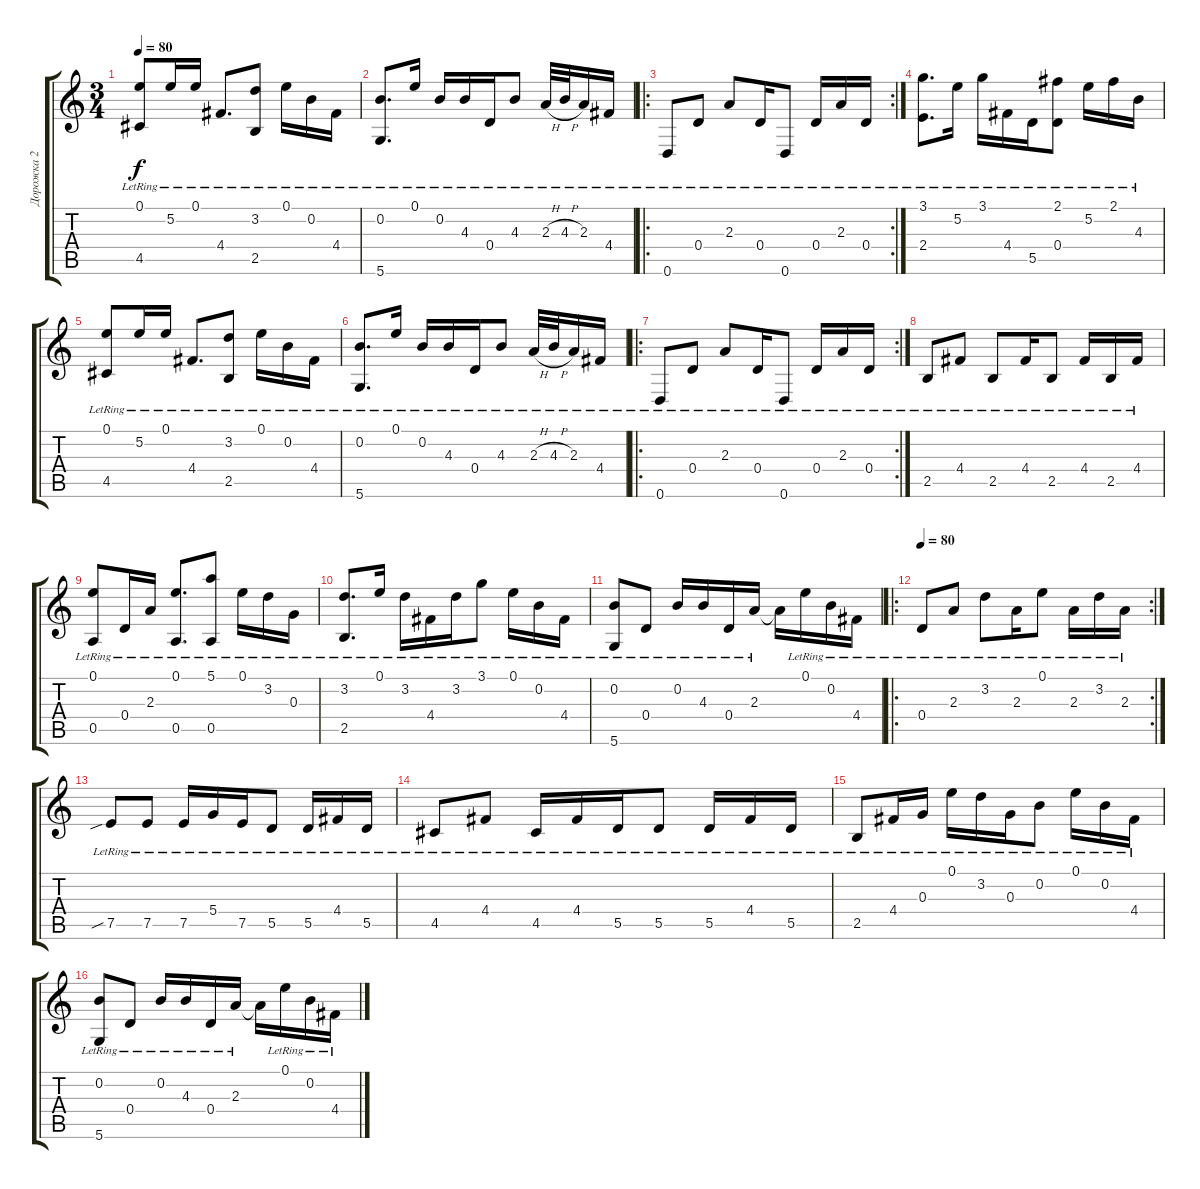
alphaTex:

\track ("Дорожка 2" "Дорожка 2") {solo instrument acousticguitarsteel}
\staff {score tabs}
\tuning (E4 B3 G3 D3 A2 D2) {hide}
\ts (3 4)
\tempo 80
\clef g2
\ks c
(0.1{lr} 4.5{lr}).8{dy f} 5.2{lr}.16 0.1{lr}.16 4.4{lr}.8{d} (3.2{lr} 2.5{lr}).8 0.1{lr}.16 0.2{lr}.16 4.4{lr}.16 |
(0.2{lr} 5.6{lr}).8{d} 0.1{lr}.16 0.2{lr}.16 4.3{lr}.16 0.4{lr}.16 4.3{lr}.8 2.3{h lr}.32 4.3{h lr}.32 2.3{lr}.16 4.4{lr}.16 |
\ro
\rc 2
0.6{lr}.8 0.4{lr}.8 2.3{lr}.8 0.4{lr}.16 0.6{lr}.8 0.4{lr}.16 2.3{lr}.16 0.4{lr}.16 |
(3.1{lr} 2.4{lr}).8{d} 5.2{lr}.16 3.1{lr}.16 4.4{lr}.16 5.5{lr}.16 (2.1{lr} 0.4{lr}).8 5.2{lr}.16 2.1{lr}.16 4.3{lr}.16 |
(0.1{lr} 4.5{lr}).8 5.2{lr}.16 0.1{lr}.16 4.4{lr}.8{d} (3.2{lr} 2.5{lr}).8 0.1{lr}.16 0.2{lr}.16 4.4{lr}.16 |
(0.2{lr} 5.6{lr}).8{d} 0.1{lr}.16 0.2{lr}.16 4.3{lr}.16 0.4{lr}.16 4.3{lr}.8 2.3{h lr}.32 4.3{h lr}.32 2.3{lr}.16 4.4{lr}.16 |
\ro
\rc 2
0.6{lr}.8 0.4{lr}.8 2.3{lr}.8 0.4{lr}.16 0.6{lr}.8 0.4{lr}.16 2.3{lr}.16 0.4{lr}.16 |
2.5{lr}.8 4.4{lr}.8 2.5{lr}.8 4.4{lr}.16 2.5{lr}.8 4.4{lr}.16 2.5{lr}.16 4.4{lr}.16 |
(0.1{lr} 0.5{lr}).8 0.4{lr}.16 2.3{lr}.16 (0.1{lr} 0.5{lr}).8{d} (5.1 0.5{lr}).8 0.1{lr}.16 3.2{lr}.16 0.3{lr}.16 |
(3.2{lr} 2.5{lr}).8{d} 0.1{lr}.16 3.2{lr}.16 4.4{lr}.16 3.2{lr}.16 3.1{lr}.8 0.1{lr}.16 0.2{lr}.16 4.4{lr}.16 |
(0.2{lr} 5.6{lr}).8 0.4{lr}.8 0.2{lr}.16 4.3{lr}.16 0.4{lr}.16 2.3{lr}.16 2.3{t}.16 0.1{lr}.16 0.2{lr}.16 4.4{lr}.16 |
\ro
\rc 2
\tempo 80
0.4{lr}.8 2.3{lr}.8 3.2{lr}.8 2.3{lr}.16 0.1{lr}.8 2.3{lr}.16 3.2{lr}.16 2.3{lr}.16 |
7.5{sib lr}.8 7.5{lr}.8 7.5{lr}.16 5.4{lr}.16 7.5{lr}.16 5.5{lr}.8 5.5{lr}.16 4.4{lr}.16 5.5{lr}.16 |
4.5{lr}.8 4.4{lr}.8 4.5{lr}.16 4.4{lr}.16 5.5{lr}.16 5.5{lr}.8 5.5{lr}.16 4.4{lr}.16 5.5{lr}.16 |
2.5{lr}.8 4.4{lr}.16 0.3{lr}.16 0.1{lr}.16 3.2{lr}.16 0.3{lr}.16 0.2{lr}.8 0.1{lr}.16 0.2{lr}.16 4.4{lr}.16 |
(0.2{lr} 5.6{lr}).8 0.4{lr}.8 0.2{lr}.16 4.3{lr}.16 0.4{lr}.16 2.3{lr}.16 2.3{t}.16 0.1{lr}.16 0.2{lr}.16 4.4{lr}.16
